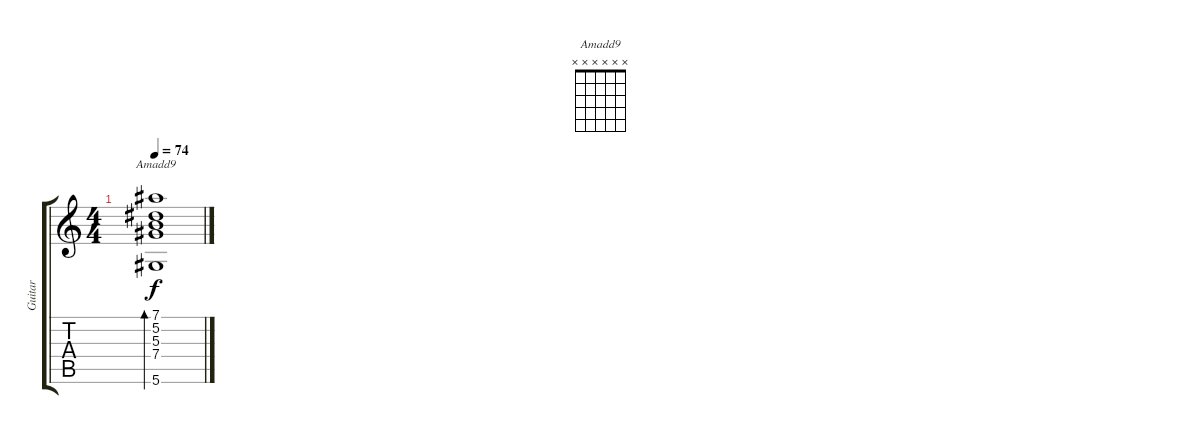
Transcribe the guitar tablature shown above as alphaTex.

\track ("Guitar" "Guitar") {instrument fretlessbass}
\staff {score tabs}
\tuning (Eb4 Bb3 Gb3 Db3 Ab2 Eb2) {hide}
\chord ("Amadd9" x x x x x x) {firstfret 0}
\ts (4 4)
\tempo 74
\clef g2
\ks c
(7.1 5.2 5.3 7.4 5.6).1{bd 240 ch "Amadd9" dy f}
